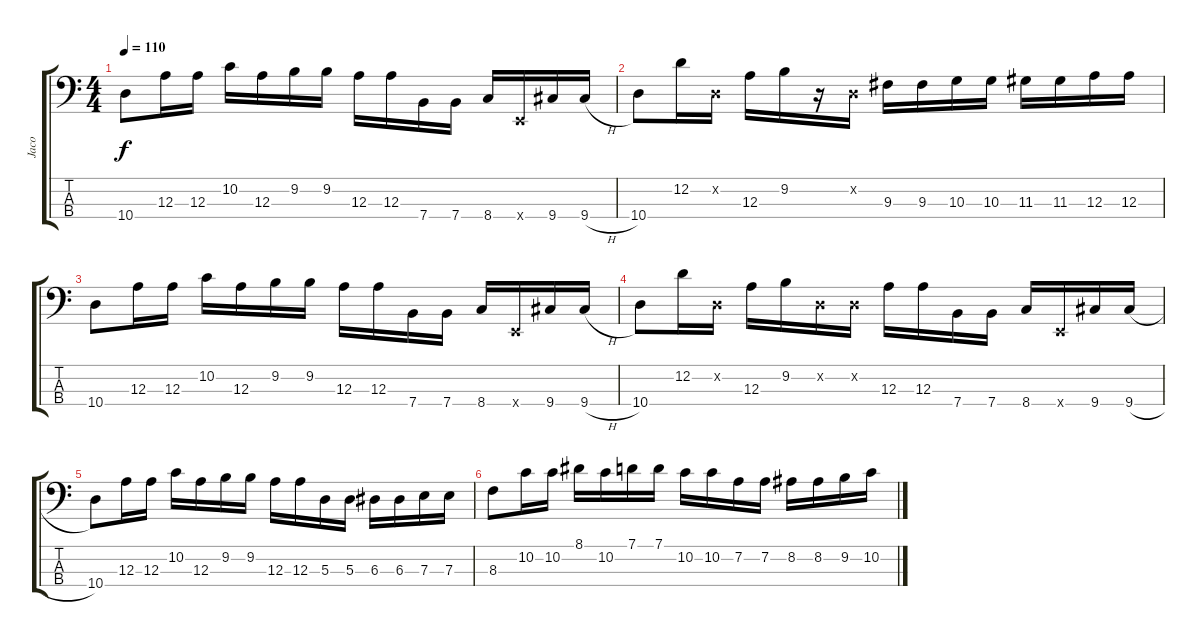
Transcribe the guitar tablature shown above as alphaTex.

\track ("Jaco" "Jaco") {instrument fretlessbass}
\staff {score tabs}
\tuning (G2 D2 A1 E1) {hide}
\ts (4 4)
\tempo 110
\clef f4
\ks c
10.4.8{dy f} 12.3.16 12.3.16 10.2.16 12.3.16 9.2.16 9.2.16 12.3.16 12.3.16 7.4.16 7.4.16 8.4.16 0.4{x}.16 9.4.16 9.4{h}.16 |
10.4.8{volume 15} 12.2.16 0.2{x}.16 12.3.16 9.2.16 r.16 0.2{x}.16{volume 13} 9.3.16 9.3.16 10.3.16 10.3.16 11.3.16 11.3.16 12.3.16 12.3.16 |
10.4.8{volume 12} 12.3.16 12.3.16 10.2.16 12.3.16 9.2.16 9.2.16 12.3.16{volume 10} 12.3.16 7.4.16 7.4.16 8.4.16 0.4{x}.16 9.4.16 9.4{h}.16 |
10.4.8{volume 8} 12.2.16 0.2{x}.16 12.3.16 9.2.16 0.2{x}.16 0.2{x}.16{volume 6} 12.3.16 12.3.16 7.4.16 7.4.16 8.4.16 0.4{x}.16 9.4.16 9.4{h}.16 |
10.4.8{volume 4} 12.3.16 12.3.16 10.2.16 12.3.16 9.2.16 9.2.16{volume 2} 12.3.16 12.3.16 5.3.16 5.3.16 6.3.16 6.3.16 7.3.16 7.3.16 |
8.3.8{volume 1} 10.2.16 10.2.16 8.1.16 10.2.16 7.1.16 7.1.16 10.2.16{volume 0} 10.2.16 7.2.16 7.2.16 8.2.16 8.2.16 9.2.16 10.2.16
